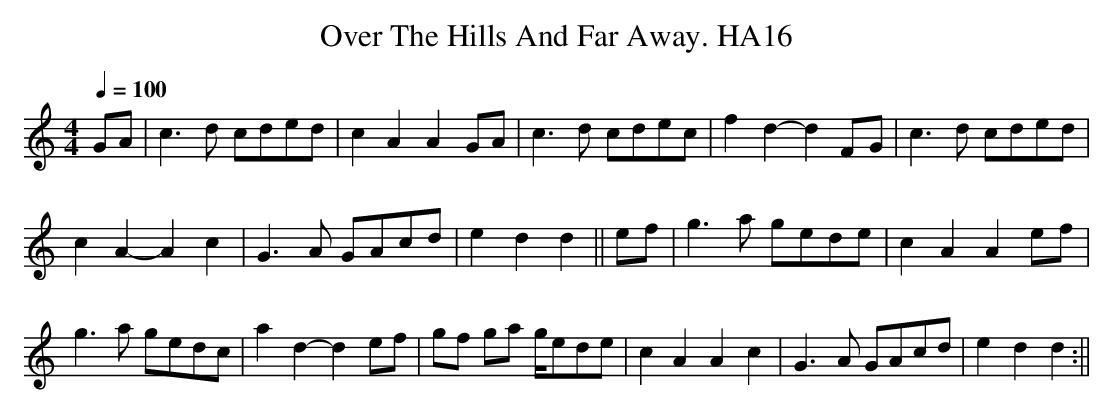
X:1
T:Over The Hills And Far Away. HA16
M:4/4
L:1/4
Q:100
K:DDorian
G/A/|c>d c/d/e/d/|cAAG/A/|c>d c/d/e/c/|fd-dF/-G/|c>d c/d/e/d/|!
cA-Ac|G>A G/A/c/d/|edd||e/f/|g>a g/e/d/e/|cAAe/f/|!
g>a g/e/d/c/|ad-de/f/|g/f/ g/a/ g//e/d/e/|cAAc|G>A G/A/c/d/|edd:||
